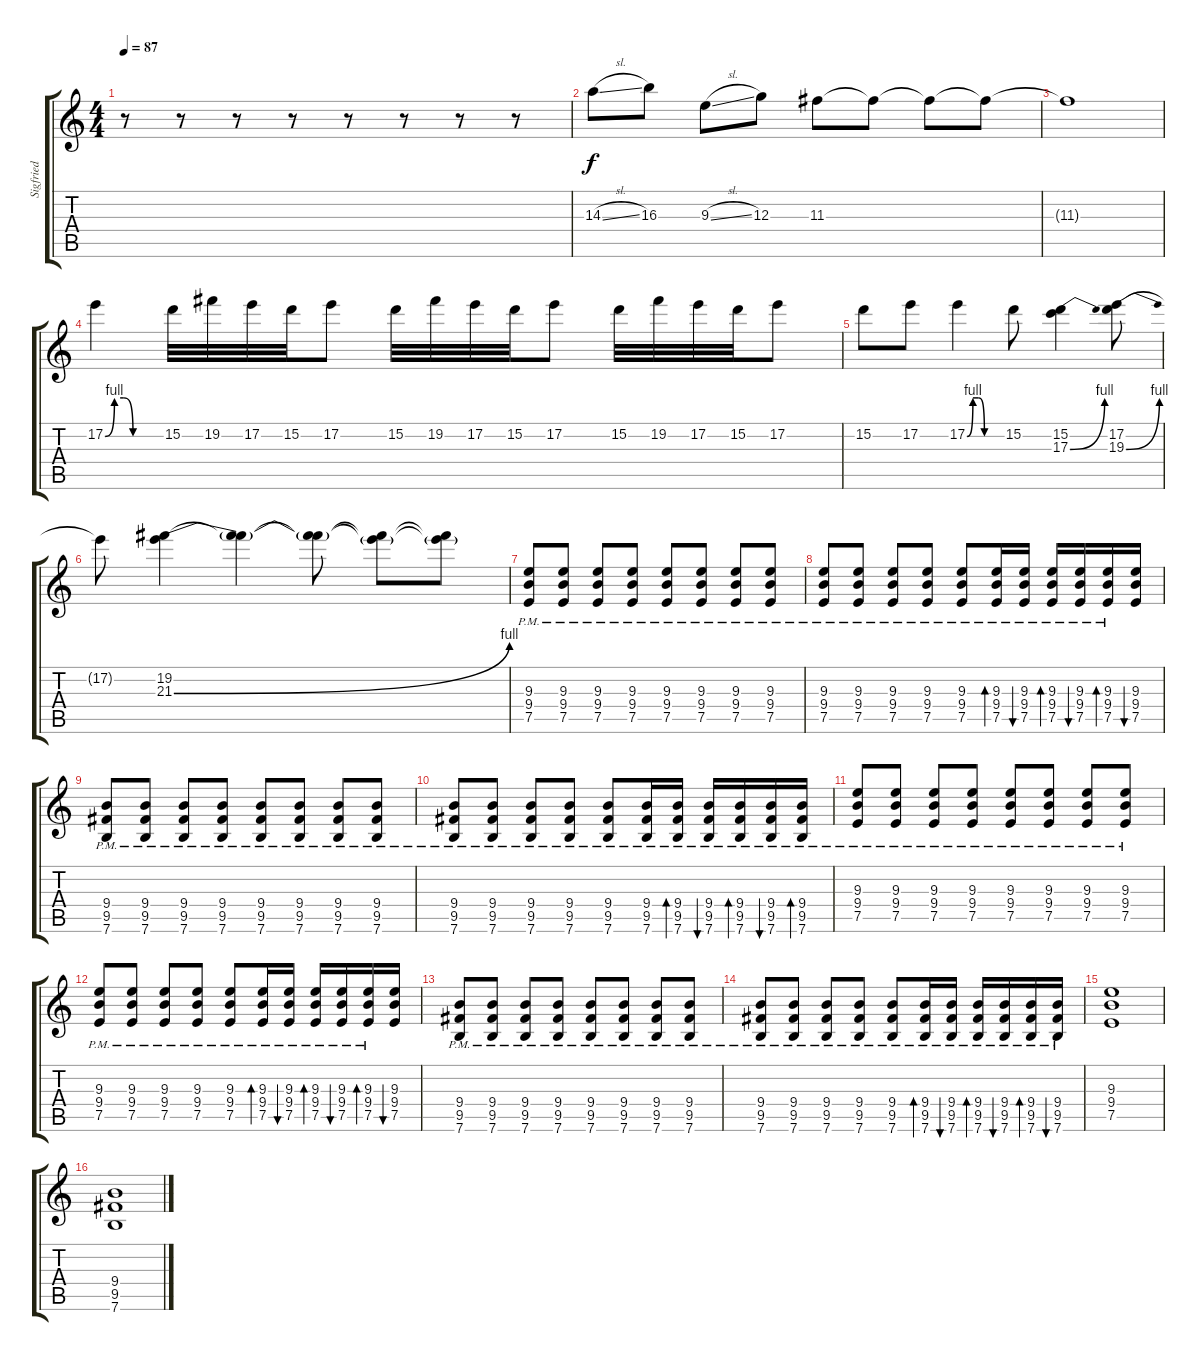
\track ("Sigfried" "Sigfried") {instrument distortionguitar}
\staff {score tabs}
\tuning (E4 B3 G3 D3 A2 E2) {hide}
\ts (4 4)
\tempo 87
\clef g2
\ks c
r.8{dy f} r.8 r.8 r.8 r.8 r.8 r.8 r.8{instrument distortionguitar} |
14.3{sl}.8{volume 0} 16.3.8 9.3{sl}.8 12.3.8 11.3.8 11.3{t}.8 11.3{t}.8 11.3{t}.8 |
11.3{t}.1 |
17.2{be (custom 0 0 10 4 20 4 30 0 60 0)}.4{volume 12} 15.2.32 19.2.32 17.2.32 15.2.32 17.2.8 15.2.32 19.2.32 17.2.32 15.2.32 17.2.8 15.2.32 19.2.32 17.2.32 15.2.32 17.2.8 |
15.2.8 17.2.8 17.2{be (custom 0 0 10 4 20 4 30 0 60 0)}.4 15.2.8 (15.2 17.3{be (bend 0 0 60 4)}).4 (17.2 19.3{be (bend 0 0 60 4)}).8 |
17.2{t}.8 (19.2 21.3{be (bend 0 0 60 4)}).4 (19.2{t} 21.3{t}).4 (19.2{t} 21.3{t}).8 (19.2{t} 21.3{t}).8 (19.2{t} 21.3{t}).8 |
(9.3{pm} 9.4{pm} 7.5{pm}).8 (9.3{pm} 9.4{pm} 7.5{pm}).8 (9.3{pm} 9.4{pm} 7.5{pm}).8 (9.3{pm} 9.4{pm} 7.5{pm}).8 (9.3{pm} 9.4{pm} 7.5{pm}).8 (9.3{pm} 9.4{pm} 7.5{pm}).8 (9.3{pm} 9.4{pm} 7.5{pm}).8 (9.3{pm} 9.4{pm} 7.5{pm}).8 |
(9.3{pm} 9.4{pm} 7.5{pm}).8 (9.3{pm} 9.4{pm} 7.5{pm}).8 (9.3{pm} 9.4{pm} 7.5{pm}).8 (9.3{pm} 9.4{pm} 7.5{pm}).8 (9.3{pm} 9.4{pm} 7.5{pm}).8 (9.3{pm} 9.4{pm} 7.5{pm}).16{bd 60} (9.3{pm} 9.4{pm} 7.5{pm}).16{bu 60} (9.3{pm} 9.4{pm} 7.5{pm}).16{bd 60} (9.3{pm} 9.4{pm} 7.5{pm}).16{bu 60} (9.3{pm} 9.4{pm} 7.5{pm}).16{bd 60} (9.3 9.4 7.5).16{bu 60} |
(9.4{pm} 9.5{pm} 7.6{pm}).8 (9.4{pm} 9.5{pm} 7.6{pm}).8 (9.4{pm} 9.5{pm} 7.6{pm}).8 (9.4{pm} 9.5{pm} 7.6{pm}).8 (9.4{pm} 9.5{pm} 7.6{pm}).8 (9.4{pm} 9.5{pm} 7.6{pm}).8 (9.4{pm} 9.5{pm} 7.6{pm}).8 (9.4{pm} 9.5{pm} 7.6{pm}).8 |
(9.4{pm} 9.5{pm} 7.6{pm}).8 (9.4{pm} 9.5{pm} 7.6{pm}).8 (9.4{pm} 9.5{pm} 7.6{pm}).8 (9.4{pm} 9.5{pm} 7.6{pm}).8 (9.4{pm} 9.5{pm} 7.6{pm}).8 (9.4{pm} 9.5{pm} 7.6{pm}).16 (9.4{pm} 9.5{pm} 7.6{pm}).16{bd 60} (9.4{pm} 9.5{pm} 7.6{pm}).16{bu 60} (9.4{pm} 9.5{pm} 7.6{pm}).16{bd 60} (9.4{pm} 9.5{pm} 7.6{pm}).16{bu 60} (9.4{pm} 9.5{pm} 7.6{pm}).16{bd 60} |
(9.3{pm} 9.4{pm} 7.5{pm}).8 (9.3{pm} 9.4{pm} 7.5{pm}).8 (9.3{pm} 9.4{pm} 7.5{pm}).8 (9.3{pm} 9.4{pm} 7.5{pm}).8 (9.3{pm} 9.4{pm} 7.5{pm}).8 (9.3{pm} 9.4{pm} 7.5{pm}).8 (9.3{pm} 9.4{pm} 7.5{pm}).8 (9.3{pm} 9.4{pm} 7.5{pm}).8 |
(9.3{pm} 9.4{pm} 7.5{pm}).8 (9.3{pm} 9.4{pm} 7.5{pm}).8 (9.3{pm} 9.4{pm} 7.5{pm}).8 (9.3{pm} 9.4{pm} 7.5{pm}).8 (9.3{pm} 9.4{pm} 7.5{pm}).8 (9.3{pm} 9.4{pm} 7.5{pm}).16{bd 60} (9.3{pm} 9.4{pm} 7.5{pm}).16{bu 60} (9.3{pm} 9.4{pm} 7.5{pm}).16{bd 60} (9.3{pm} 9.4{pm} 7.5{pm}).16{bu 60} (9.3{pm} 9.4{pm} 7.5{pm}).16{bd 60} (9.3 9.4 7.5).16{bu 60} |
(9.4{pm} 9.5{pm} 7.6{pm}).8 (9.4{pm} 9.5{pm} 7.6{pm}).8 (9.4{pm} 9.5{pm} 7.6{pm}).8 (9.4{pm} 9.5{pm} 7.6{pm}).8 (9.4{pm} 9.5{pm} 7.6{pm}).8 (9.4{pm} 9.5{pm} 7.6{pm}).8 (9.4{pm} 9.5{pm} 7.6{pm}).8 (9.4{pm} 9.5{pm} 7.6{pm}).8 |
(9.4{pm} 9.5{pm} 7.6{pm}).8 (9.4{pm} 9.5{pm} 7.6{pm}).8 (9.4{pm} 9.5{pm} 7.6{pm}).8 (9.4{pm} 9.5{pm} 7.6{pm}).8 (9.4{pm} 9.5{pm} 7.6{pm}).8 (9.4{pm} 9.5{pm} 7.6{pm}).16{bd 60} (9.4{pm} 9.5{pm} 7.6{pm}).16{bu 60} (9.4{pm} 9.5{pm} 7.6{pm}).16{bd 60} (9.4{pm} 9.5{pm} 7.6{pm}).16{bu 60} (9.4{pm} 9.5{pm} 7.6{pm}).16{bd 60} (9.4{pm} 9.5{pm} 7.6{pm}).16{bu 60} |
(9.3 9.4 7.5).1 |
(9.4 9.5 7.6).1
